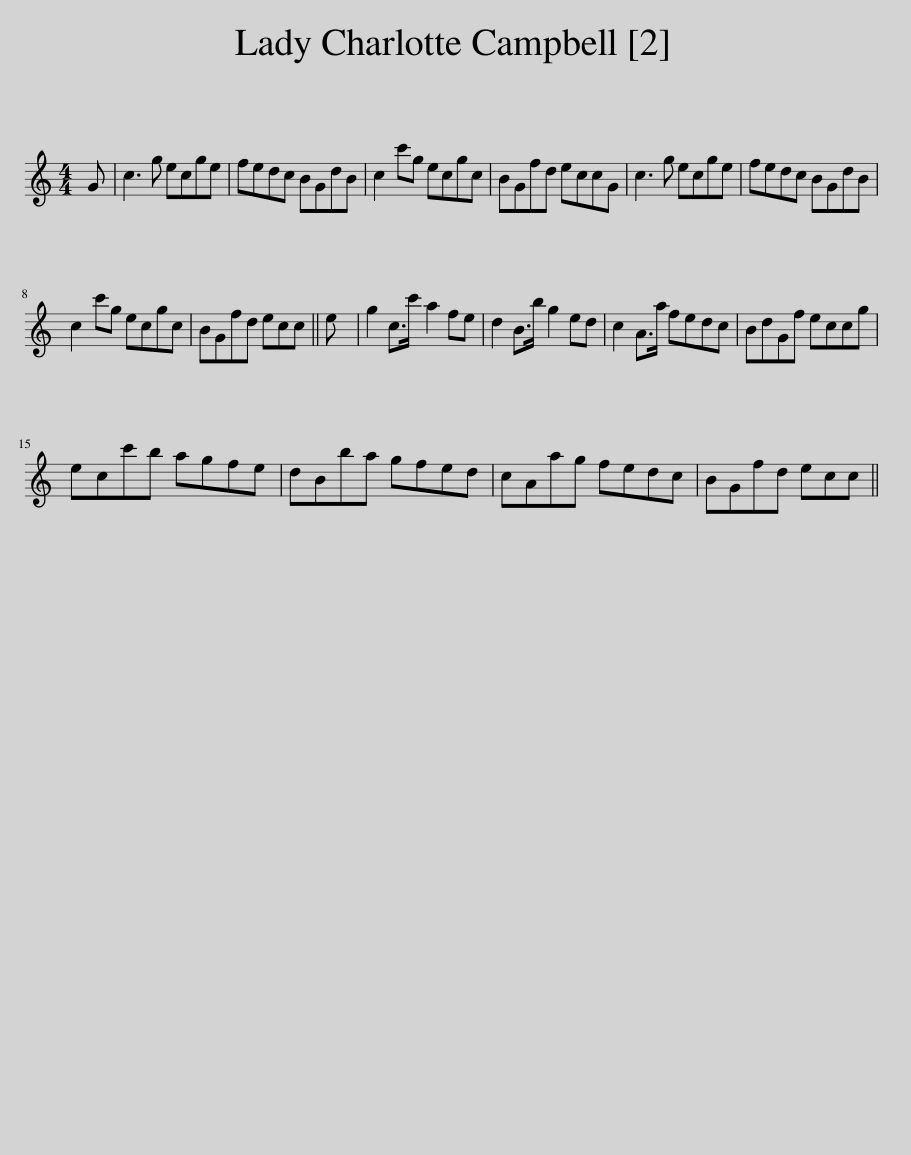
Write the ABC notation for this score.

X:1
L:1/8
M:4/4
I:linebreak $
K:C
V:1 treble
V:1
 G | c3 g ecge | fedc BGdB | c2 c'g ecgc | BGfd eccG | %5
 c3 g ecge | fedc BGdB |$ c2 c'g ecgc | BGfd ecc || e | %10
 g2 c>c' a2 fe | d2 B>b g2 ed | c2 A>a fedc | BdGf eccg |$ ecc'b agfe | %15
 dBba gfed | cAag fedc | BGfd ecc || %18
